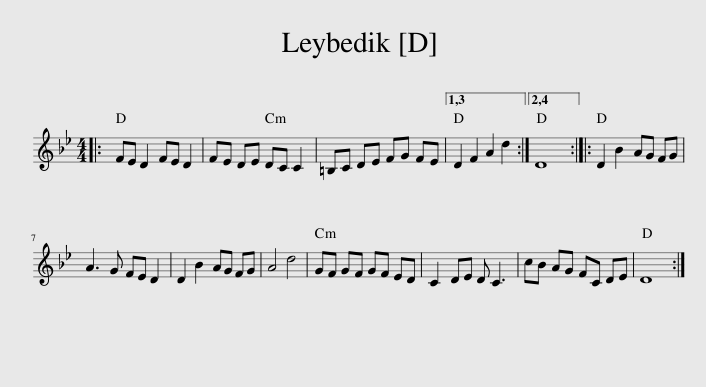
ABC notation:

X:1
L:1/8
M:4/4
I:linebreak $
K:Bb
V:1 treble
V:1
|: FE D2 FE D2 | FE DE DC C2 | =B,C DE FG FE |1,3 D2 F2 A2 d2 :|2,4 D8 :: %5
 D2 B2 AG FG |$ A3 G FE D2 | D2 B2 AG FG | A4 d4 | GF GF GF ED | %10
 C2 DE D C3 | cB AG FC DE | D8 :| %13
